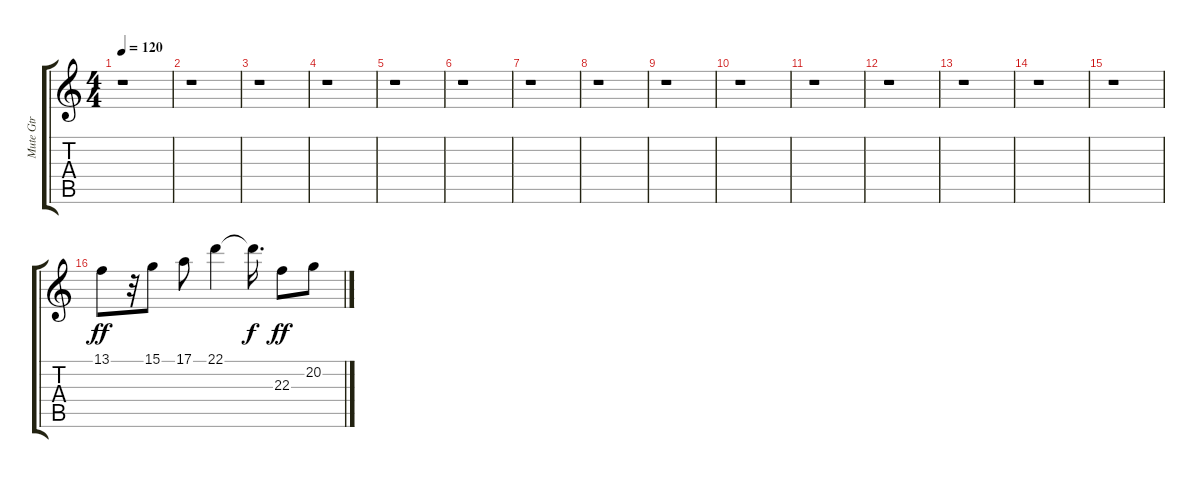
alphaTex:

\track ("Mute Gtr" "Mute Gtr") {instrument synthbrass1}
\staff {score tabs}
\tuning (E4 B3 G3 D3 A2 E2) {hide}
\ts (4 4)
\tempo 120
\clef g2
\ks c
r.1{dy f} |
r.1 |
r.1 |
r.1 |
r.1 |
r.1 |
r.1 |
r.1 |
r.1 |
r.1 |
r.1 |
r.1 |
r.1 |
r.1 |
r.1 |
13.1.8{dy ff balance 14} r.32 15.1.8 17.1.8 22.1.4 22.1{t}.16{d dy f} 22.3.8{dy ff} 20.2.8
